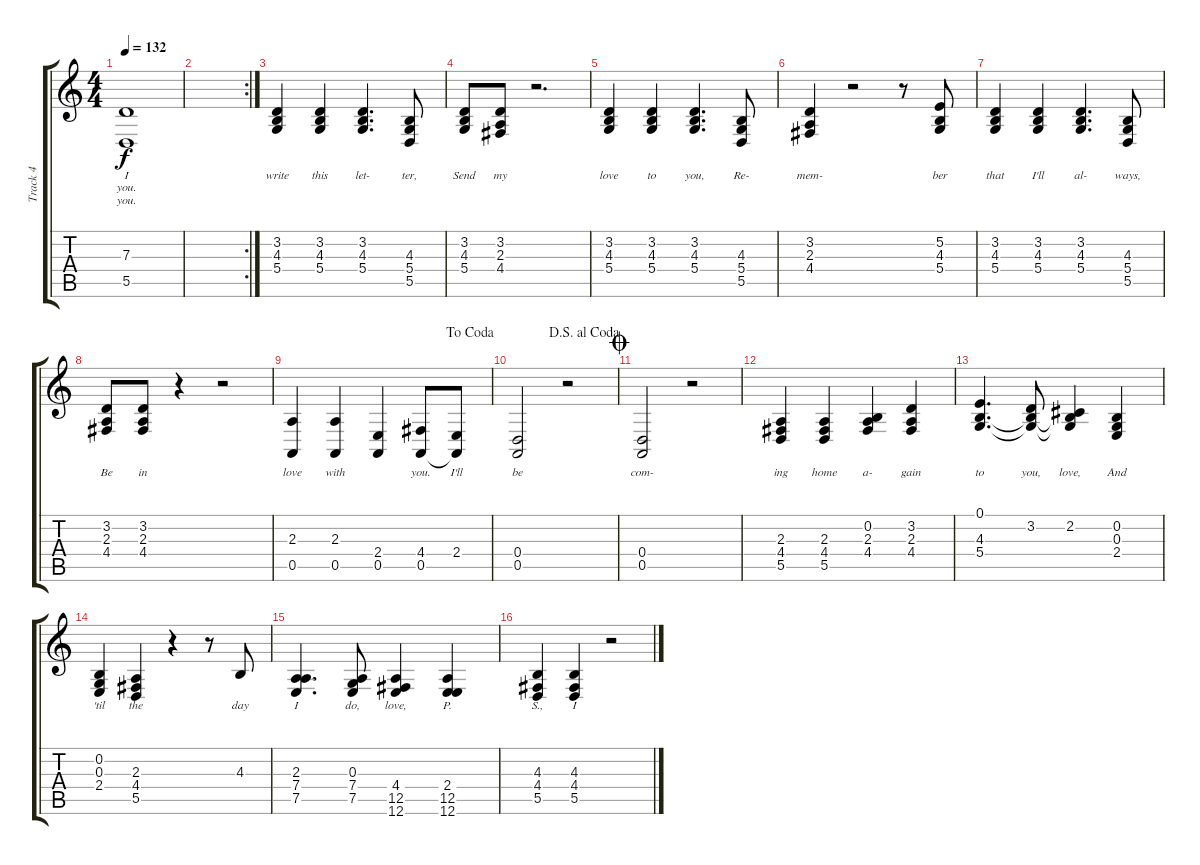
\track ("Track 4" "Track 4") {instrument altosax}
\staff {score tabs}
\tuning (E4 B3 G3 D3 A2 E2) {hide}
\ts (4 4)
\tempo 132
\clef g2
\ks c
(7.3 5.5).1{lyrics (0 "I") lyrics (1 "you.") lyrics (2 "you.") lyrics (3 "") lyrics (4 "") dy f} |
\rc 2
|
(3.2 4.3 5.4).4{lyrics (0 "write") lyrics (1 "") lyrics (2 "") lyrics (3 "") lyrics (4 "")} (3.2 4.3 5.4).4{lyrics (0 "this") lyrics (1 "") lyrics (2 "") lyrics (3 "") lyrics (4 "")} (3.2 4.3 5.4).4{d lyrics (0 "let-") lyrics (1 "") lyrics (2 "") lyrics (3 "") lyrics (4 "")} (4.3 5.4 5.5).8{lyrics (0 "ter,") lyrics (1 "") lyrics (2 "") lyrics (3 "") lyrics (4 "")} |
(3.2 4.3 5.4).8{lyrics (0 "Send") lyrics (1 "") lyrics (2 "") lyrics (3 "") lyrics (4 "")} (3.2 2.3 4.4).8{lyrics (0 "my") lyrics (1 "") lyrics (2 "") lyrics (3 "") lyrics (4 "")} r.2{d} |
(3.2 4.3 5.4).4{lyrics (0 "love") lyrics (1 "") lyrics (2 "") lyrics (3 "") lyrics (4 "")} (3.2 4.3 5.4).4{lyrics (0 "to") lyrics (1 "") lyrics (2 "") lyrics (3 "") lyrics (4 "")} (3.2 4.3 5.4).4{d lyrics (0 "you,") lyrics (1 "") lyrics (2 "") lyrics (3 "") lyrics (4 "")} (4.3 5.4 5.5).8{lyrics (0 "Re-") lyrics (1 "") lyrics (2 "") lyrics (3 "") lyrics (4 "")} |
(3.2 2.3 4.4).4{lyrics (0 "mem-") lyrics (1 "") lyrics (2 "") lyrics (3 "") lyrics (4 "")} r.2 r.8 (5.2 4.3 5.4).8{lyrics (0 "ber") lyrics (1 "") lyrics (2 "") lyrics (3 "") lyrics (4 "")} |
(3.2 4.3 5.4).4{lyrics (0 "that") lyrics (1 "") lyrics (2 "") lyrics (3 "") lyrics (4 "")} (3.2 4.3 5.4).4{lyrics (0 "I'll") lyrics (1 "") lyrics (2 "") lyrics (3 "") lyrics (4 "")} (3.2 4.3 5.4).4{d lyrics (0 "al-") lyrics (1 "") lyrics (2 "") lyrics (3 "") lyrics (4 "")} (4.3 5.4 5.5).8{lyrics (0 "ways,") lyrics (1 "") lyrics (2 "") lyrics (3 "") lyrics (4 "")} |
(3.2 2.3 4.4).8{lyrics (0 "Be") lyrics (1 "") lyrics (2 "") lyrics (3 "") lyrics (4 "")} (3.2 2.3 4.4).8{lyrics (0 "in") lyrics (1 "") lyrics (2 "") lyrics (3 "") lyrics (4 "")} r.4 r.2 |
\jump dacoda
(2.3 0.5).4{lyrics (0 "love") lyrics (1 "") lyrics (2 "") lyrics (3 "") lyrics (4 "")} (2.3 0.5).4{lyrics (0 "with") lyrics (1 "") lyrics (2 "") lyrics (3 "") lyrics (4 "")} (2.4 0.5).4{lyrics (0 "") lyrics (1 "") lyrics (2 "") lyrics (3 "") lyrics (4 "")} (4.4 0.5).8{lyrics (0 "you.") lyrics (1 "") lyrics (2 "") lyrics (3 "") lyrics (4 "")} (2.4 0.5{t}).8{lyrics (0 "I'll") lyrics (1 "") lyrics (2 "") lyrics (3 "") lyrics (4 "")} |
\jump dalsegnoalcoda
(0.4 0.5).2{lyrics (0 "be") lyrics (1 "") lyrics (2 "") lyrics (3 "") lyrics (4 "")} r.2 |
\jump coda
(0.4 0.5).2{lyrics (0 "com-") lyrics (1 "") lyrics (2 "") lyrics (3 "") lyrics (4 "")} r.2 |
(2.3 4.4 5.5).4{lyrics (0 "ing") lyrics (1 "") lyrics (2 "") lyrics (3 "") lyrics (4 "")} (2.3 4.4 5.5).4{lyrics (0 "home") lyrics (1 "") lyrics (2 "") lyrics (3 "") lyrics (4 "")} (0.2 2.3 4.4).4{lyrics (0 "a-") lyrics (1 "") lyrics (2 "") lyrics (3 "") lyrics (4 "")} (3.2 2.3 4.4).4{lyrics (0 "gain") lyrics (1 "") lyrics (2 "") lyrics (3 "") lyrics (4 "")} |
(0.1 4.3 5.4).4{d lyrics (0 "to") lyrics (1 "") lyrics (2 "") lyrics (3 "") lyrics (4 "")} (3.2 4.3{t} 5.4{t}).8{lyrics (0 "you,") lyrics (1 "") lyrics (2 "") lyrics (3 "") lyrics (4 "")} (2.2 4.3{t} 5.4{t}).4{lyrics (0 "love,") lyrics (1 "") lyrics (2 "") lyrics (3 "") lyrics (4 "")} (0.2 0.3 2.4).4{lyrics (0 "And") lyrics (1 "") lyrics (2 "") lyrics (3 "") lyrics (4 "")} |
(0.2 0.3 2.4).4{lyrics (0 "'til") lyrics (1 "") lyrics (2 "") lyrics (3 "") lyrics (4 "")} (2.3 4.4 5.5).4{lyrics (0 "the") lyrics (1 "") lyrics (2 "") lyrics (3 "") lyrics (4 "")} r.4 r.8 4.3.8{lyrics (0 "day") lyrics (1 "") lyrics (2 "") lyrics (3 "") lyrics (4 "")} |
(2.3 7.4 7.5).4{d lyrics (0 "I") lyrics (1 "") lyrics (2 "") lyrics (3 "") lyrics (4 "")} (0.3 7.4 7.5).8{lyrics (0 "do,") lyrics (1 "") lyrics (2 "") lyrics (3 "") lyrics (4 "")} (4.4 12.5 12.6).4{lyrics (0 "love,") lyrics (1 "") lyrics (2 "") lyrics (3 "") lyrics (4 "")} (2.4 12.5 12.6).4{lyrics (0 "P.") lyrics (1 "") lyrics (2 "") lyrics (3 "") lyrics (4 "")} |
(4.3 4.4 5.5).4{lyrics (0 "S.,") lyrics (1 "") lyrics (2 "") lyrics (3 "") lyrics (4 "")} (4.3 4.4 5.5).4{lyrics (0 "I") lyrics (1 "") lyrics (2 "") lyrics (3 "") lyrics (4 "")} r.2
